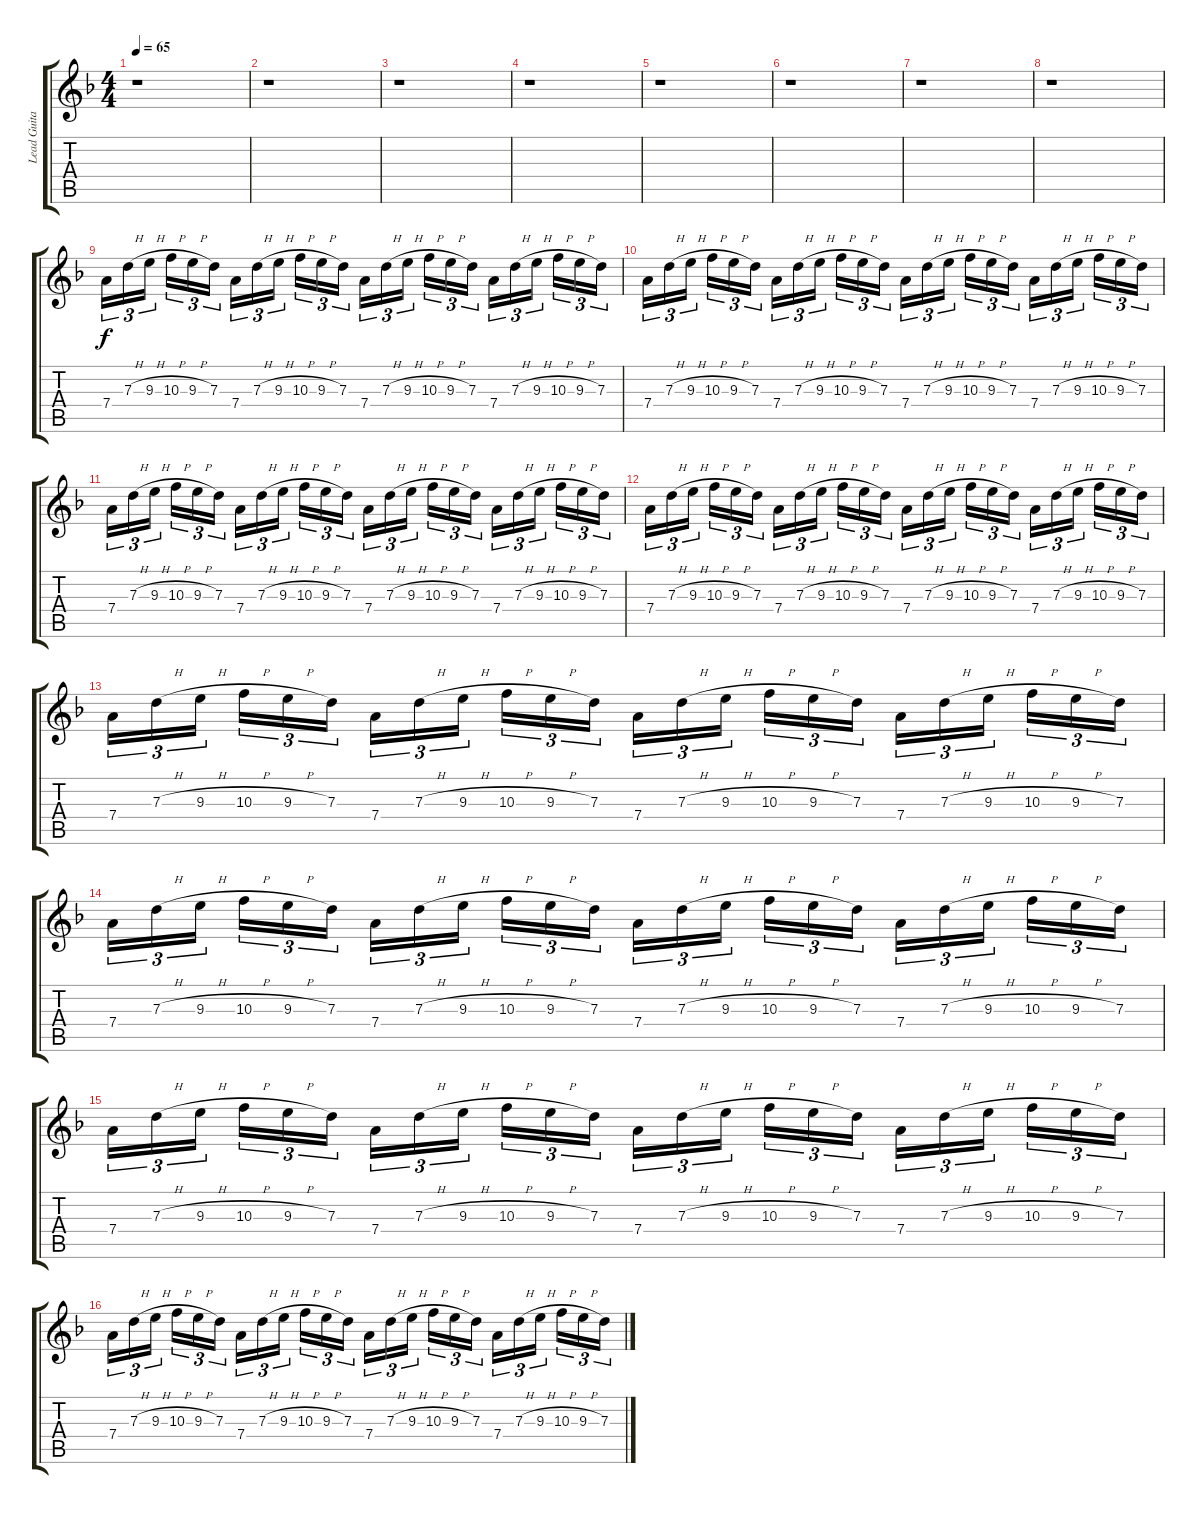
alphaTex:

\track ("Lead Guitar" "Lead Guita") {instrument distortionguitar}
\staff {score tabs}
\tuning (E4 B3 G3 D3 A2 D2) {hide}
\ts (4 4)
\tempo 65
\clef g2
\ks f
r.1{dy f} |
r.1 |
r.1 |
r.1 |
r.1 |
r.1 |
r.1 |
r.1 |
7.4.16{tu (3 2) volume 13} 7.3{h}.16{tu (3 2)} 9.3{h}.16{tu (3 2) beam splitsecondary} 10.3{h}.16{tu (3 2)} 9.3{h}.16{tu (3 2)} 7.3.16{tu (3 2)} 7.4.16{tu (3 2)} 7.3{h}.16{tu (3 2)} 9.3{h}.16{tu (3 2) beam splitsecondary} 10.3{h}.16{tu (3 2)} 9.3{h}.16{tu (3 2)} 7.3.16{tu (3 2)} 7.4.16{tu (3 2)} 7.3{h}.16{tu (3 2)} 9.3{h}.16{tu (3 2) beam splitsecondary} 10.3{h}.16{tu (3 2)} 9.3{h}.16{tu (3 2)} 7.3.16{tu (3 2)} 7.4.16{tu (3 2)} 7.3{h}.16{tu (3 2)} 9.3{h}.16{tu (3 2) beam splitsecondary} 10.3{h}.16{tu (3 2)} 9.3{h}.16{tu (3 2)} 7.3.16{tu (3 2)} |
7.4.16{tu (3 2)} 7.3{h}.16{tu (3 2)} 9.3{h}.16{tu (3 2) beam splitsecondary} 10.3{h}.16{tu (3 2)} 9.3{h}.16{tu (3 2)} 7.3.16{tu (3 2)} 7.4.16{tu (3 2)} 7.3{h}.16{tu (3 2)} 9.3{h}.16{tu (3 2) beam splitsecondary} 10.3{h}.16{tu (3 2)} 9.3{h}.16{tu (3 2)} 7.3.16{tu (3 2)} 7.4.16{tu (3 2)} 7.3{h}.16{tu (3 2)} 9.3{h}.16{tu (3 2) beam splitsecondary} 10.3{h}.16{tu (3 2)} 9.3{h}.16{tu (3 2)} 7.3.16{tu (3 2)} 7.4.16{tu (3 2)} 7.3{h}.16{tu (3 2)} 9.3{h}.16{tu (3 2) beam splitsecondary} 10.3{h}.16{tu (3 2)} 9.3{h}.16{tu (3 2)} 7.3.16{tu (3 2)} |
7.4.16{tu (3 2)} 7.3{h}.16{tu (3 2)} 9.3{h}.16{tu (3 2) beam splitsecondary} 10.3{h}.16{tu (3 2)} 9.3{h}.16{tu (3 2)} 7.3.16{tu (3 2)} 7.4.16{tu (3 2)} 7.3{h}.16{tu (3 2)} 9.3{h}.16{tu (3 2) beam splitsecondary} 10.3{h}.16{tu (3 2)} 9.3{h}.16{tu (3 2)} 7.3.16{tu (3 2)} 7.4.16{tu (3 2)} 7.3{h}.16{tu (3 2)} 9.3{h}.16{tu (3 2) beam splitsecondary} 10.3{h}.16{tu (3 2)} 9.3{h}.16{tu (3 2)} 7.3.16{tu (3 2)} 7.4.16{tu (3 2)} 7.3{h}.16{tu (3 2)} 9.3{h}.16{tu (3 2) beam splitsecondary} 10.3{h}.16{tu (3 2)} 9.3{h}.16{tu (3 2)} 7.3.16{tu (3 2)} |
7.4.16{tu (3 2)} 7.3{h}.16{tu (3 2)} 9.3{h}.16{tu (3 2) beam splitsecondary} 10.3{h}.16{tu (3 2)} 9.3{h}.16{tu (3 2)} 7.3.16{tu (3 2)} 7.4.16{tu (3 2)} 7.3{h}.16{tu (3 2)} 9.3{h}.16{tu (3 2) beam splitsecondary} 10.3{h}.16{tu (3 2)} 9.3{h}.16{tu (3 2)} 7.3.16{tu (3 2)} 7.4.16{tu (3 2)} 7.3{h}.16{tu (3 2)} 9.3{h}.16{tu (3 2) beam splitsecondary} 10.3{h}.16{tu (3 2)} 9.3{h}.16{tu (3 2)} 7.3.16{tu (3 2)} 7.4.16{tu (3 2)} 7.3{h}.16{tu (3 2)} 9.3{h}.16{tu (3 2) beam splitsecondary} 10.3{h}.16{tu (3 2)} 9.3{h}.16{tu (3 2)} 7.3.16{tu (3 2)} |
7.4.16{tu (3 2)} 7.3{h}.16{tu (3 2)} 9.3{h}.16{tu (3 2) beam splitsecondary} 10.3{h}.16{tu (3 2)} 9.3{h}.16{tu (3 2)} 7.3.16{tu (3 2)} 7.4.16{tu (3 2)} 7.3{h}.16{tu (3 2)} 9.3{h}.16{tu (3 2) beam splitsecondary} 10.3{h}.16{tu (3 2)} 9.3{h}.16{tu (3 2)} 7.3.16{tu (3 2)} 7.4.16{tu (3 2)} 7.3{h}.16{tu (3 2)} 9.3{h}.16{tu (3 2) beam splitsecondary} 10.3{h}.16{tu (3 2)} 9.3{h}.16{tu (3 2)} 7.3.16{tu (3 2)} 7.4.16{tu (3 2)} 7.3{h}.16{tu (3 2)} 9.3{h}.16{tu (3 2) beam splitsecondary} 10.3{h}.16{tu (3 2)} 9.3{h}.16{tu (3 2)} 7.3.16{tu (3 2)} |
7.4.16{tu (3 2)} 7.3{h}.16{tu (3 2)} 9.3{h}.16{tu (3 2) beam splitsecondary} 10.3{h}.16{tu (3 2)} 9.3{h}.16{tu (3 2)} 7.3.16{tu (3 2)} 7.4.16{tu (3 2)} 7.3{h}.16{tu (3 2)} 9.3{h}.16{tu (3 2) beam splitsecondary} 10.3{h}.16{tu (3 2)} 9.3{h}.16{tu (3 2)} 7.3.16{tu (3 2)} 7.4.16{tu (3 2)} 7.3{h}.16{tu (3 2)} 9.3{h}.16{tu (3 2) beam splitsecondary} 10.3{h}.16{tu (3 2)} 9.3{h}.16{tu (3 2)} 7.3.16{tu (3 2)} 7.4.16{tu (3 2)} 7.3{h}.16{tu (3 2)} 9.3{h}.16{tu (3 2) beam splitsecondary} 10.3{h}.16{tu (3 2)} 9.3{h}.16{tu (3 2)} 7.3.16{tu (3 2)} |
7.4.16{tu (3 2)} 7.3{h}.16{tu (3 2)} 9.3{h}.16{tu (3 2) beam splitsecondary} 10.3{h}.16{tu (3 2)} 9.3{h}.16{tu (3 2)} 7.3.16{tu (3 2)} 7.4.16{tu (3 2)} 7.3{h}.16{tu (3 2)} 9.3{h}.16{tu (3 2) beam splitsecondary} 10.3{h}.16{tu (3 2)} 9.3{h}.16{tu (3 2)} 7.3.16{tu (3 2)} 7.4.16{tu (3 2)} 7.3{h}.16{tu (3 2)} 9.3{h}.16{tu (3 2) beam splitsecondary} 10.3{h}.16{tu (3 2)} 9.3{h}.16{tu (3 2)} 7.3.16{tu (3 2)} 7.4.16{tu (3 2)} 7.3{h}.16{tu (3 2)} 9.3{h}.16{tu (3 2) beam splitsecondary} 10.3{h}.16{tu (3 2)} 9.3{h}.16{tu (3 2)} 7.3.16{tu (3 2)} |
7.4.16{tu (3 2)} 7.3{h}.16{tu (3 2)} 9.3{h}.16{tu (3 2) beam splitsecondary} 10.3{h}.16{tu (3 2)} 9.3{h}.16{tu (3 2)} 7.3.16{tu (3 2)} 7.4.16{tu (3 2)} 7.3{h}.16{tu (3 2)} 9.3{h}.16{tu (3 2) beam splitsecondary} 10.3{h}.16{tu (3 2)} 9.3{h}.16{tu (3 2)} 7.3.16{tu (3 2)} 7.4.16{tu (3 2)} 7.3{h}.16{tu (3 2)} 9.3{h}.16{tu (3 2) beam splitsecondary} 10.3{h}.16{tu (3 2)} 9.3{h}.16{tu (3 2)} 7.3.16{tu (3 2)} 7.4.16{tu (3 2)} 7.3{h}.16{tu (3 2)} 9.3{h}.16{tu (3 2) beam splitsecondary} 10.3{h}.16{tu (3 2)} 9.3{h}.16{tu (3 2)} 7.3.16{tu (3 2)}
